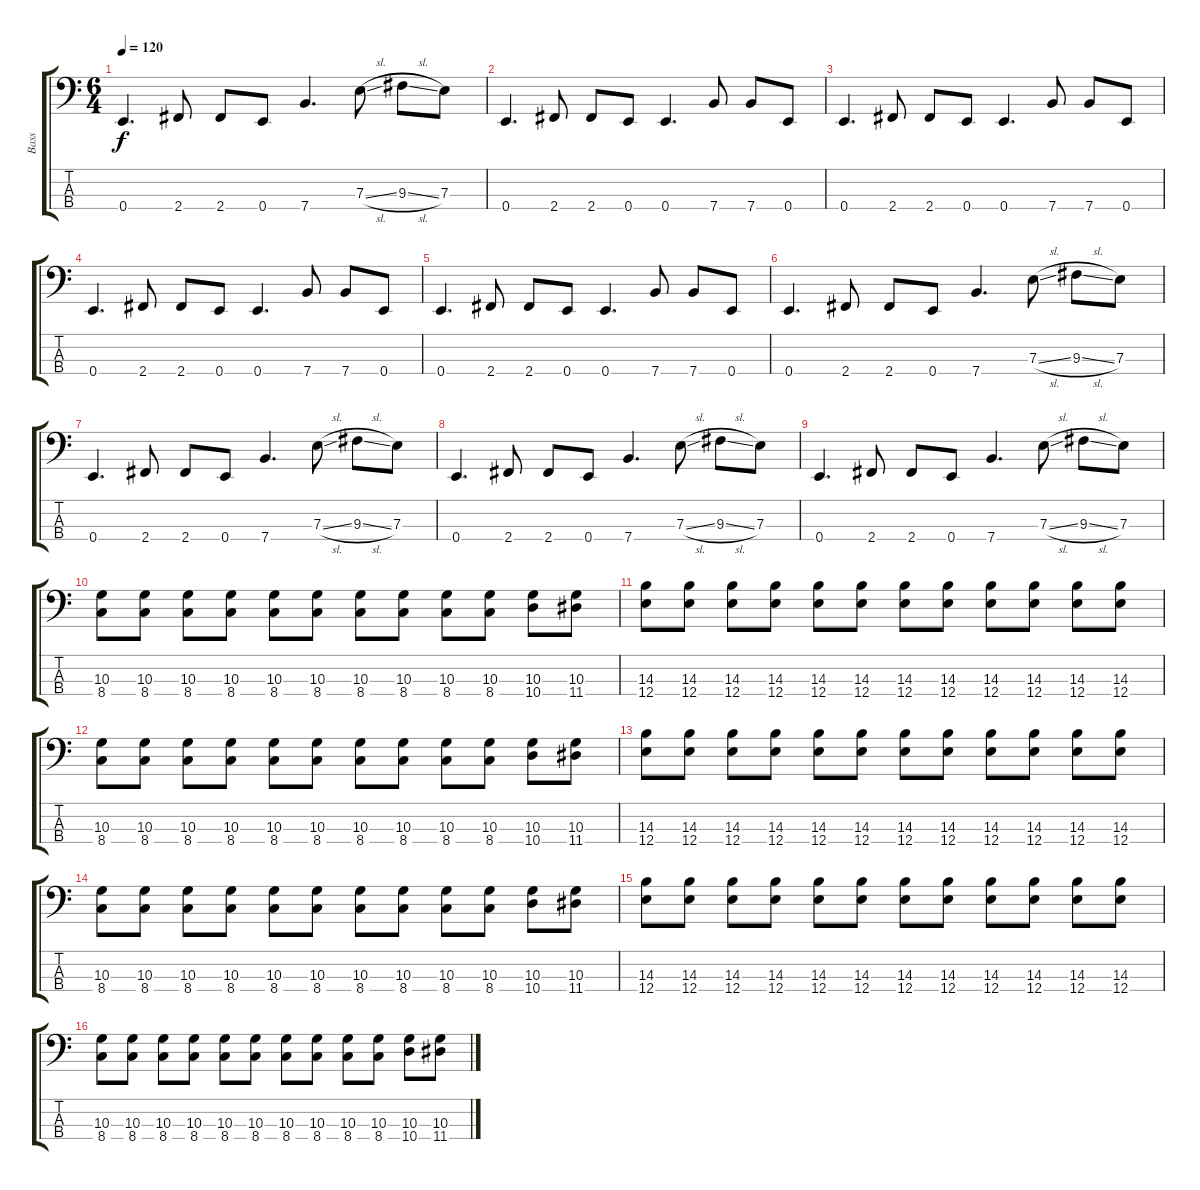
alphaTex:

\track ("Bass" "Bass") {instrument electricbassfinger}
\staff {score tabs}
\tuning (G2 D2 A1 E1) {hide}
\ts (6 4)
\tempo 120
\clef f4
\ks c
0.4.4{d dy f} 2.4.8 2.4.8 0.4.8 7.4.4{d} 7.3{sl}.8 9.3{sl}.8 7.3.8 |
0.4.4{d} 2.4.8 2.4.8 0.4.8 0.4.4{d} 7.4.8 7.4.8 0.4.8 |
0.4.4{d} 2.4.8 2.4.8 0.4.8 0.4.4{d} 7.4.8 7.4.8 0.4.8 |
0.4.4{d} 2.4.8 2.4.8 0.4.8 0.4.4{d} 7.4.8 7.4.8 0.4.8 |
0.4.4{d} 2.4.8 2.4.8 0.4.8 0.4.4{d} 7.4.8 7.4.8 0.4.8 |
0.4.4{d} 2.4.8 2.4.8 0.4.8 7.4.4{d} 7.3{sl}.8 9.3{sl}.8 7.3.8 |
0.4.4{d} 2.4.8 2.4.8 0.4.8 7.4.4{d} 7.3{sl}.8 9.3{sl}.8 7.3.8 |
0.4.4{d} 2.4.8 2.4.8 0.4.8 7.4.4{d} 7.3{sl}.8 9.3{sl}.8 7.3.8 |
0.4.4{d} 2.4.8 2.4.8 0.4.8 7.4.4{d} 7.3{sl}.8 9.3{sl}.8 7.3.8 |
(10.3 8.4).8 (10.3 8.4).8 (10.3 8.4).8 (10.3 8.4).8 (10.3 8.4).8 (10.3 8.4).8 (10.3 8.4).8 (10.3 8.4).8 (10.3 8.4).8 (10.3 8.4).8 (10.3 10.4).8 (10.3 11.4).8 |
(14.3 12.4).8 (14.3 12.4).8 (14.3 12.4).8 (14.3 12.4).8 (14.3 12.4).8 (14.3 12.4).8 (14.3 12.4).8 (14.3 12.4).8 (14.3 12.4).8 (14.3 12.4).8 (14.3 12.4).8 (14.3 12.4).8 |
(10.3 8.4).8 (10.3 8.4).8 (10.3 8.4).8 (10.3 8.4).8 (10.3 8.4).8 (10.3 8.4).8 (10.3 8.4).8 (10.3 8.4).8 (10.3 8.4).8 (10.3 8.4).8 (10.3 10.4).8 (10.3 11.4).8 |
(14.3 12.4).8 (14.3 12.4).8 (14.3 12.4).8 (14.3 12.4).8 (14.3 12.4).8 (14.3 12.4).8 (14.3 12.4).8 (14.3 12.4).8 (14.3 12.4).8 (14.3 12.4).8 (14.3 12.4).8 (14.3 12.4).8 |
(10.3 8.4).8 (10.3 8.4).8 (10.3 8.4).8 (10.3 8.4).8 (10.3 8.4).8 (10.3 8.4).8 (10.3 8.4).8 (10.3 8.4).8 (10.3 8.4).8 (10.3 8.4).8 (10.3 10.4).8 (10.3 11.4).8 |
(14.3 12.4).8 (14.3 12.4).8 (14.3 12.4).8 (14.3 12.4).8 (14.3 12.4).8 (14.3 12.4).8 (14.3 12.4).8 (14.3 12.4).8 (14.3 12.4).8 (14.3 12.4).8 (14.3 12.4).8 (14.3 12.4).8 |
(10.3 8.4).8 (10.3 8.4).8 (10.3 8.4).8 (10.3 8.4).8 (10.3 8.4).8 (10.3 8.4).8 (10.3 8.4).8 (10.3 8.4).8 (10.3 8.4).8 (10.3 8.4).8 (10.3 10.4).8 (10.3 11.4).8
